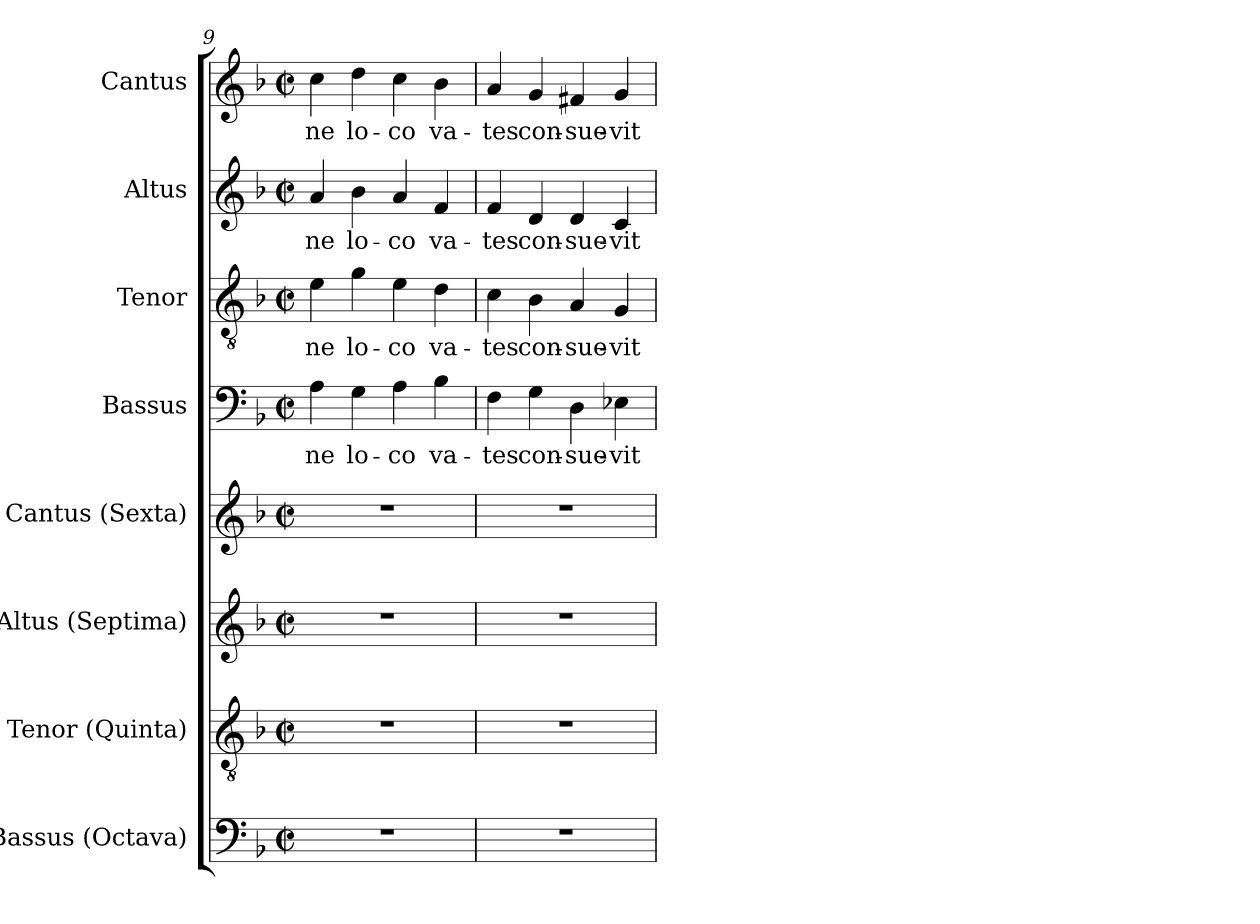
**kern	**kern	**kern	**kern	**kern	**text	**kern	**text	**kern	**text	**kern	**text
*part8	*part7	*part6	*part5	*part4	*part4	*part3	*part3	*part2	*part2	*part1	*part1
*staff8	*staff7	*staff6	*staff5	*staff4	*staff4	*staff3	*staff3	*staff2	*staff2	*staff1	*staff1
*I"Bassus (Octava)	*I"Tenor (Quinta)	*I"Altus (Septima)	*I"Cantus (Sexta)	*I"Bassus	*	*I"Tenor	*	*I"Altus	*	*I"Cantus	*
*I'B.	*I'T.	*I'A.	*I'S.	*I'B.	*	*I'T.	*	*I'A.	*	*I'S.	*
*clefF4	*clefGv2	*clefG2	*clefG2	*clefF4	*	*clefGv2	*	*clefG2	*	*clefG2	*
*	*ITrd7c12	*	*	*	*	*ITrd7c12	*	*	*	*	*
*k[b-]	*k[b-]	*k[b-]	*k[b-]	*k[b-]	*	*k[b-]	*	*k[b-]	*	*k[b-]	*
*F:	*F:	*F:	*F:	*F:	*	*F:	*	*F:	*	*F:	*
*M2/2	*M2/2	*M2/2	*M2/2	*M2/2	*	*M2/2	*	*M2/2	*	*M2/2	*
*met(c|)	*met(c|)	*met(c|)	*met(c|)	*met(c|)	*	*met(c|)	*	*met(c|)	*	*met(c|)	*
=9	=9	=9	=9	=9	=9	=9	=9	=9	=9	=9	=9
!	!	!	!	!	!LO:LY:b:color=#000000	!	!	!	!	!	!
!	!	!	!	!	!	!	!LO:LY:b:color=#000000	!	!	!	!
!	!	!	!	!	!	!	!	!	!LO:LY:b:color=#000000	!	!
!	!	!	!	!	!	!	!	!	!	!	!LO:LY:b:color=#000000
1r	1r	1r	1r	4Ai\	ne	4Ei\	ne	4ai/	ne	4cci\	ne
!	!	!	!	!	!LO:LY:b:color=#000000	!	!	!	!	!	!
!	!	!	!	!	!	!	!LO:LY:b:color=#000000	!	!	!	!
!	!	!	!	!	!	!	!	!	!LO:LY:b:color=#000000	!	!
!	!	!	!	!	!	!	!	!	!	!	!LO:LY:b:color=#000000
.	.	.	.	4Gi\	lo-	4Gi\	lo-	4b-i\	lo-	4ddi\	lo-
!	!	!	!	!	!LO:LY:b:color=#000000	!	!	!	!	!	!
!	!	!	!	!	!	!	!LO:LY:b:color=#000000	!	!	!	!
!	!	!	!	!	!	!	!	!	!LO:LY:b:color=#000000	!	!
!	!	!	!	!	!	!	!	!	!	!	!LO:LY:b:color=#000000
.	.	.	.	4Ai\	-co	4Ei\	-co	4ai/	-co	4cci\	-co
!	!	!	!	!	!LO:LY:b:color=#000000	!	!	!	!	!	!
!	!	!	!	!	!	!	!LO:LY:b:color=#000000	!	!	!	!
!	!	!	!	!	!	!	!	!	!LO:LY:b:color=#000000	!	!
!	!	!	!	!	!	!	!	!	!	!	!LO:LY:b:color=#000000
.	.	.	.	4B-i\	va-	4Di\	va-	4fi/	va-	4b-i\	va-
=10	=10	=10	=10	=10	=10	=10	=10	=10	=10	=10	=10
!	!	!	!	!	!LO:LY:b:color=#000000	!	!	!	!	!	!
!	!	!	!	!	!	!	!LO:LY:b:color=#000000	!	!	!	!
!	!	!	!	!	!	!	!	!	!LO:LY:b:color=#000000	!	!
!	!	!	!	!	!	!	!	!	!	!	!LO:LY:b:color=#000000
1r	1r	1r	1r	4Fi\	-tes	4Ci\	-tes	4fi/	-tes	4ai/	-tes
!	!	!	!	!	!LO:LY:b:color=#000000	!	!	!	!	!	!
!	!	!	!	!	!	!	!LO:LY:b:color=#000000	!	!	!	!
!	!	!	!	!	!	!	!	!	!LO:LY:b:color=#000000	!	!
!	!	!	!	!	!	!	!	!	!	!	!LO:LY:b:color=#000000
.	.	.	.	4Gi\	con-	4BB-i\	con-	4di/	con-	4gi/	con-
!	!	!	!	!	!LO:LY:b:color=#000000	!	!	!	!	!	!
!	!	!	!	!	!	!	!LO:LY:b:color=#000000	!	!	!	!
!	!	!	!	!	!	!	!	!	!LO:LY:b:color=#000000	!	!
!	!	!	!	!	!	!	!	!	!	!	!LO:LY:b:color=#000000
.	.	.	.	4Di\	-sue-	4AAi/	-sue-	4di/	-sue-	4f#Xi/	-sue-
!	!	!	!	!	!LO:LY:b:color=#000000	!	!	!	!	!	!
!	!	!	!	!	!	!	!LO:LY:b:color=#000000	!	!	!	!
!	!	!	!	!	!	!	!	!	!LO:LY:b:color=#000000	!	!
!	!	!	!	!	!	!	!	!	!	!	!LO:LY:b:color=#000000
.	.	.	.	4E-Xi\	-vit	4GGi/	-vit	4ci/	-vit	4gi/	-vit
=	=	=	=	=	=	=	=	=	=	=	=
*-	*-	*-	*-	*-	*-	*-	*-	*-	*-	*-	*-
